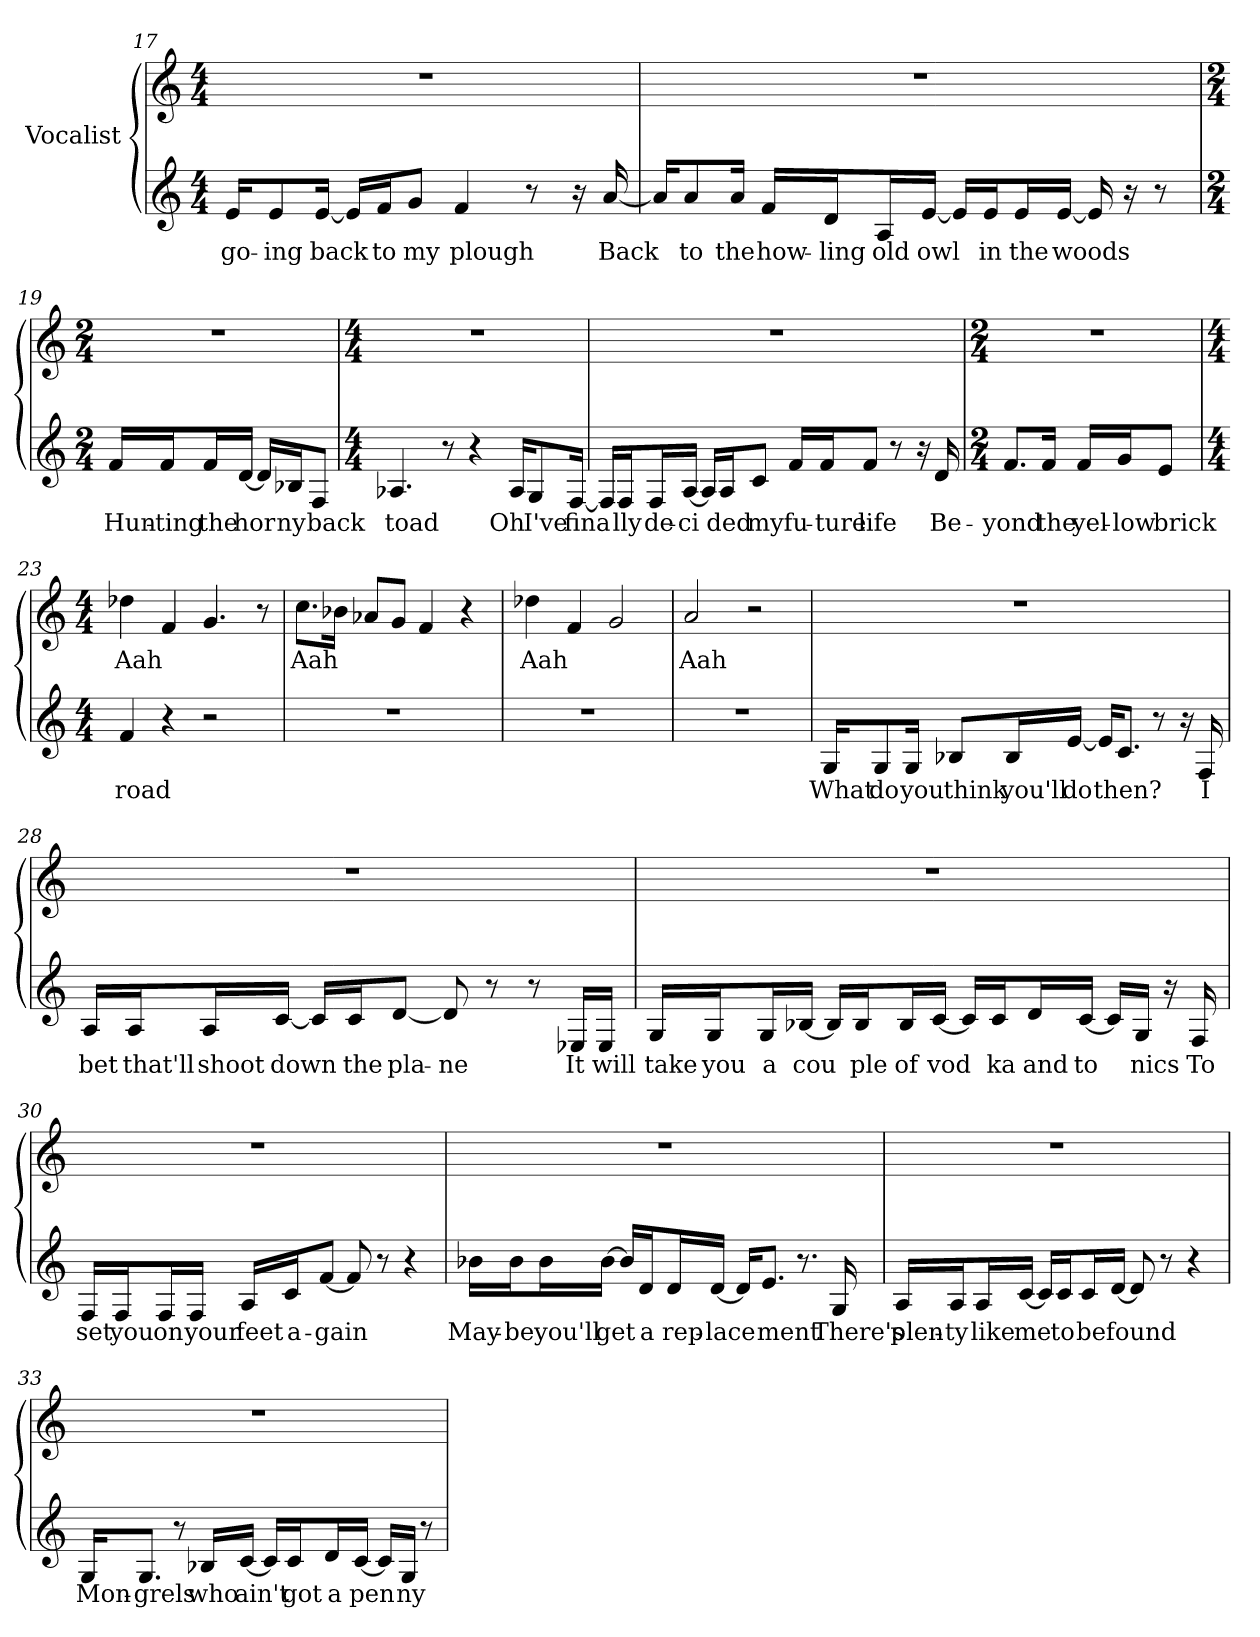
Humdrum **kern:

**kern	**text	**kern	**text
*part1	*part1	*part1	*part1
*staff2	*staff2	*staff1	*staff1
*I"Vocalist	*	*	*
*clefG2	*	*clefG2	*
*M4/4	*	*M4/4	*
=17	=17	=17	=17
16e/KL	go-	1r	.
8e/	-ing	.	.
[16e/Jk	back	.	.
16e/LL]	_	.	.
16f/J	to	.	.
8g/J	my	.	.
4f	plough	.	.
8r	.	.	.
16r	.	.	.
[16a	Back	.	.
=18	=18	=18	=18
16a/KL]	_	1r	.
8a/	to	.	.
16a/Jk	the	.	.
16f/LL	how-	.	.
16d/J	-ling	.	.
16A/L	old	.	.
[16e/JJ	owl	.	.
16e/LL]	_	.	.
16e/J	in	.	.
16e/L	the	.	.
[16e/JJ	woods	.	.
16e]	_	.	.
16r	.	.	.
8r	.	.	.
=19	=19	=19	=19
*M2/4	*	*M2/4	*
16f/LL	Hun-	2r	.
16f/J	-ting	.	.
16f/L	the	.	.
[16d/JJ	hor-	.	.
16d/LL]	_	.	.
16B-X/J	-ny	.	.
8F/J	back	.	.
=20	=20	=20	=20
*M4/4	*	*M4/4	*
4.A-X	toad	1r	.
8r	.	.	.
4r	.	.	.
16A-/KL	Oh	.	.
8G/	I've	.	.
[16F/Jk	fina-	.	.
=21	=21	=21	=21
16F/LL]	_	1r	.
16F/J	-lly	.	.
16F/L	de-	.	.
[16A/JJ	-ci-	.	.
16A/LL]	_	.	.
16A/J	-ded	.	.
8c/J	my	.	.
16f/LL	fu-	.	.
16f/J	-ture	.	.
8f/J	life	.	.
8r	.	.	.
16r	.	.	.
16d	Be-	.	.
=22	=22	=22	=22
*M2/4	*	*M2/4	*
8.f/L	-yond	2r	.
16f/Jk	the	.	.
16f/LL	yel-	.	.
16g/J	-low	.	.
8e/J	brick	.	.
=23	=23	=23	=23
*M4/4	*	*M4/4	*
4f	road	4dd-X	Aah
4r	.	4f	_
2r	.	4.g	_
.	.	8r	.
=24	=24	=24	=24
1r	.	8.cc\L	Aah
.	.	16b-X\Jk	_
.	.	8a-X/L	_
.	.	8g/J	_
.	.	4f	_
.	.	4r	.
=25	=25	=25	=25
1r	.	4dd-X	Aah
.	.	4f	_
.	.	2g	_
=26	=26	=26	=26
1r	.	2a	Aah
.	.	2r	.
=27	=27	=27	=27
16G/KL	What	1r	.
8G/	do	.	.
16G/Jk	you	.	.
8B-X/L	think	.	.
16B-/L	you'll	.	.
[16e/JJ	do	.	.
16e/KL]	then?	.	.
8.c/J	_	.	.
8r	.	.	.
16r	.	.	.
16F	I	.	.
=28	=28	=28	=28
16A/LL	bet	1r	.
16A/J	that'll	.	.
16A/L	shoot	.	.
[16c/JJ	down	.	.
16c/LL]	_	.	.
16c/J	the	.	.
[8d/J	pla-	.	.
8d]	-ne	.	.
8r	.	.	.
8r	.	.	.
16E-X/LL	It	.	.
16E-/JJ	will	.	.
=29	=29	=29	=29
16G/LL	take	1r	.
16G/J	you	.	.
16G/L	a	.	.
[16B-X/JJ	cou-	.	.
16B-/LL]	_	.	.
16B-/J	-ple	.	.
16B-/L	of	.	.
[16c/JJ	vod-	.	.
16c/LL]	_	.	.
16c/J	-ka	.	.
16d/L	and	.	.
[16c/JJ	to-	.	.
16c/LL]	_	.	.
16G/JJ	-nics	.	.
16r	.	.	.
16F	To	.	.
=30	=30	=30	=30
16F/LL	set	1r	.
16F/J	you	.	.
16F/L	on	.	.
16F/JJ	your	.	.
16A/LL	feet	.	.
16c/J	a-	.	.
[8f/J	-gain	.	.
8f]	_	.	.
8r	.	.	.
4r	.	.	.
=31	=31	=31	=31
16b-X\LL	May-	1r	.
16b-\J	-be	.	.
16b-\L	you'll	.	.
[16b-\JJ	get	.	.
16b-/LL]	_	.	.
16d/J	a	.	.
16d/L	rep-	.	.
[16d/JJ	-lace-	.	.
16d/KL]	_	.	.
8.e/J	-ment	.	.
8.r	.	.	.
16G	There's	.	.
=32	=32	=32	=32
16A/LL	plen-	1r	.
16A/J	-ty	.	.
16A/L	like	.	.
[16c/JJ	me	.	.
16c/LL]	_	.	.
16c/J	to	.	.
16c/L	be	.	.
[16d/JJ	found	.	.
8d]	_	.	.
8r	.	.	.
4r	.	.	.
=33	=33	=33	=33
16G/KL	Mon-	1r	.
8.G/J	-grels	.	.
8r	.	.	.
16B-X/LL	who	.	.
[16c/JJ	ain't	.	.
16c/LL]	_	.	.
16c/J	got	.	.
16d/L	a	.	.
[16c/JJ	pen-	.	.
16c/LL]	_	.	.
16G/JJ	-ny	.	.
8r	.	.	.
=	=	=	=
*-	*-	*-	*-
